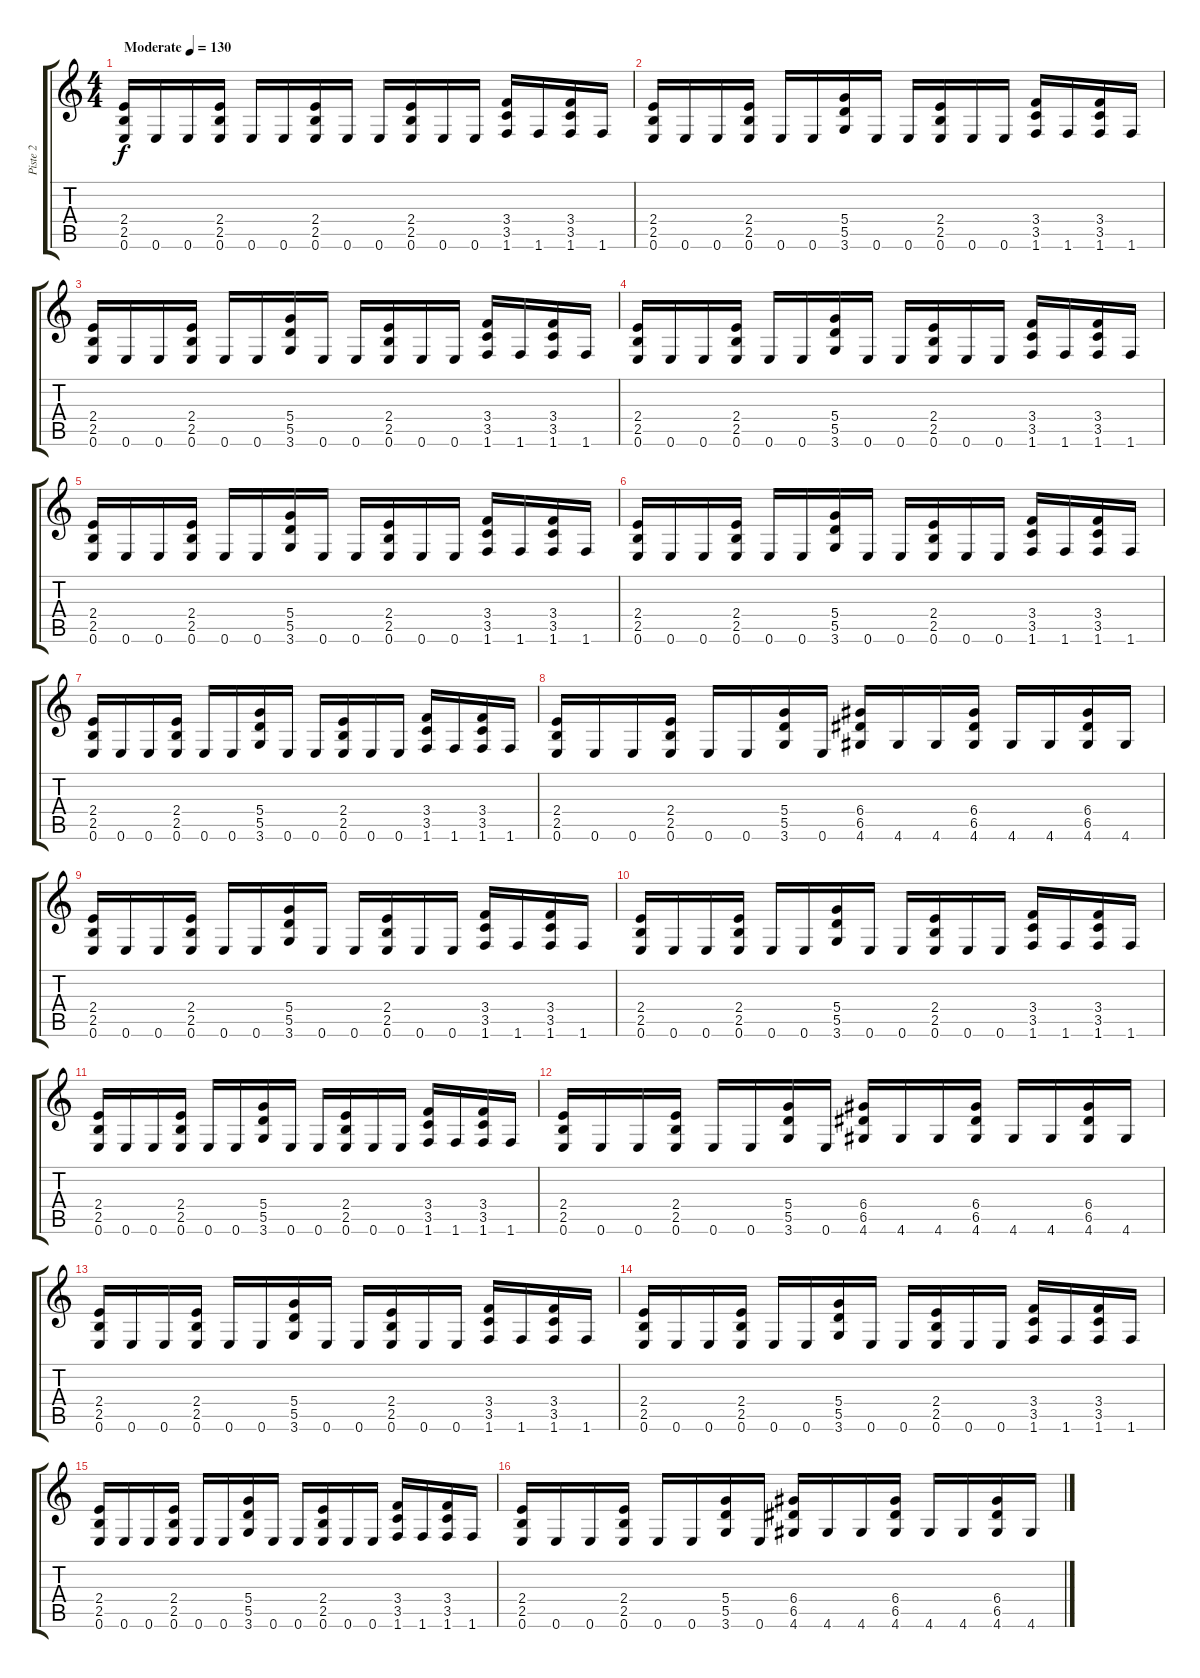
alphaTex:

\track ("Piste 2" "Piste 2") {instrument distortionguitar}
\staff {score tabs}
\tuning (E4 B3 G3 D3 A2 E2) {hide}
\ts (4 4)
\tempo (130 "Moderate")
\clef g2
\ks c
(2.4 2.5 0.6).16{dy f instrument distortionguitar} 0.6.16 0.6.16 (2.4 2.5 0.6).16 0.6.16 0.6.16 (2.4 2.5 0.6).16 0.6.16 0.6.16 (2.4 2.5 0.6).16 0.6.16 0.6.16 (3.4 3.5 1.6).16 1.6.16 (3.4 3.5 1.6).16 1.6.16 |
(2.4 2.5 0.6).16 0.6.16 0.6.16 (2.4 2.5 0.6).16 0.6.16 0.6.16 (5.4 5.5 3.6).16 0.6.16 0.6.16 (2.4 2.5 0.6).16 0.6.16 0.6.16 (3.4 3.5 1.6).16 1.6.16 (3.4 3.5 1.6).16 1.6.16 |
(2.4 2.5 0.6).16 0.6.16 0.6.16 (2.4 2.5 0.6).16 0.6.16 0.6.16 (5.4 5.5 3.6).16 0.6.16 0.6.16 (2.4 2.5 0.6).16 0.6.16 0.6.16 (3.4 3.5 1.6).16 1.6.16 (3.4 3.5 1.6).16 1.6.16 |
(2.4 2.5 0.6).16 0.6.16 0.6.16 (2.4 2.5 0.6).16 0.6.16 0.6.16 (5.4 5.5 3.6).16 0.6.16 0.6.16 (2.4 2.5 0.6).16 0.6.16 0.6.16 (3.4 3.5 1.6).16 1.6.16 (3.4 3.5 1.6).16 1.6.16 |
(2.4 2.5 0.6).16 0.6.16 0.6.16 (2.4 2.5 0.6).16 0.6.16 0.6.16 (5.4 5.5 3.6).16 0.6.16 0.6.16 (2.4 2.5 0.6).16 0.6.16 0.6.16 (3.4 3.5 1.6).16 1.6.16 (3.4 3.5 1.6).16 1.6.16 |
(2.4 2.5 0.6).16 0.6.16 0.6.16 (2.4 2.5 0.6).16 0.6.16 0.6.16 (5.4 5.5 3.6).16 0.6.16 0.6.16 (2.4 2.5 0.6).16 0.6.16 0.6.16 (3.4 3.5 1.6).16 1.6.16 (3.4 3.5 1.6).16 1.6.16 |
(2.4 2.5 0.6).16 0.6.16 0.6.16 (2.4 2.5 0.6).16 0.6.16 0.6.16 (5.4 5.5 3.6).16 0.6.16 0.6.16 (2.4 2.5 0.6).16 0.6.16 0.6.16 (3.4 3.5 1.6).16 1.6.16 (3.4 3.5 1.6).16 1.6.16 |
(2.4 2.5 0.6).16 0.6.16 0.6.16 (2.4 2.5 0.6).16 0.6.16 0.6.16 (5.4 5.5 3.6).16 0.6.16 (6.4 6.5 4.6).16 4.6.16 4.6.16 (6.4 6.5 4.6).16 4.6.16 4.6.16 (6.4 6.5 4.6).16 4.6.16 |
(2.4 2.5 0.6).16 0.6.16 0.6.16 (2.4 2.5 0.6).16 0.6.16 0.6.16 (5.4 5.5 3.6).16 0.6.16 0.6.16 (2.4 2.5 0.6).16 0.6.16 0.6.16 (3.4 3.5 1.6).16 1.6.16 (3.4 3.5 1.6).16 1.6.16 |
(2.4 2.5 0.6).16 0.6.16 0.6.16 (2.4 2.5 0.6).16 0.6.16 0.6.16 (5.4 5.5 3.6).16 0.6.16 0.6.16 (2.4 2.5 0.6).16 0.6.16 0.6.16 (3.4 3.5 1.6).16 1.6.16 (3.4 3.5 1.6).16 1.6.16 |
(2.4 2.5 0.6).16 0.6.16 0.6.16 (2.4 2.5 0.6).16 0.6.16 0.6.16 (5.4 5.5 3.6).16 0.6.16 0.6.16 (2.4 2.5 0.6).16 0.6.16 0.6.16 (3.4 3.5 1.6).16 1.6.16 (3.4 3.5 1.6).16 1.6.16 |
(2.4 2.5 0.6).16 0.6.16 0.6.16 (2.4 2.5 0.6).16 0.6.16 0.6.16 (5.4 5.5 3.6).16 0.6.16 (6.4 6.5 4.6).16 4.6.16 4.6.16 (6.4 6.5 4.6).16 4.6.16 4.6.16 (6.4 6.5 4.6).16 4.6.16 |
(2.4 2.5 0.6).16 0.6.16 0.6.16 (2.4 2.5 0.6).16 0.6.16 0.6.16 (5.4 5.5 3.6).16 0.6.16 0.6.16 (2.4 2.5 0.6).16 0.6.16 0.6.16 (3.4 3.5 1.6).16 1.6.16 (3.4 3.5 1.6).16 1.6.16 |
(2.4 2.5 0.6).16 0.6.16 0.6.16 (2.4 2.5 0.6).16 0.6.16 0.6.16 (5.4 5.5 3.6).16 0.6.16 0.6.16 (2.4 2.5 0.6).16 0.6.16 0.6.16 (3.4 3.5 1.6).16 1.6.16 (3.4 3.5 1.6).16 1.6.16 |
(2.4 2.5 0.6).16 0.6.16 0.6.16 (2.4 2.5 0.6).16 0.6.16 0.6.16 (5.4 5.5 3.6).16 0.6.16 0.6.16 (2.4 2.5 0.6).16 0.6.16 0.6.16 (3.4 3.5 1.6).16 1.6.16 (3.4 3.5 1.6).16 1.6.16 |
(2.4 2.5 0.6).16 0.6.16 0.6.16 (2.4 2.5 0.6).16 0.6.16 0.6.16 (5.4 5.5 3.6).16 0.6.16 (6.4 6.5 4.6).16 4.6.16 4.6.16 (6.4 6.5 4.6).16 4.6.16 4.6.16 (6.4 6.5 4.6).16 4.6.16
